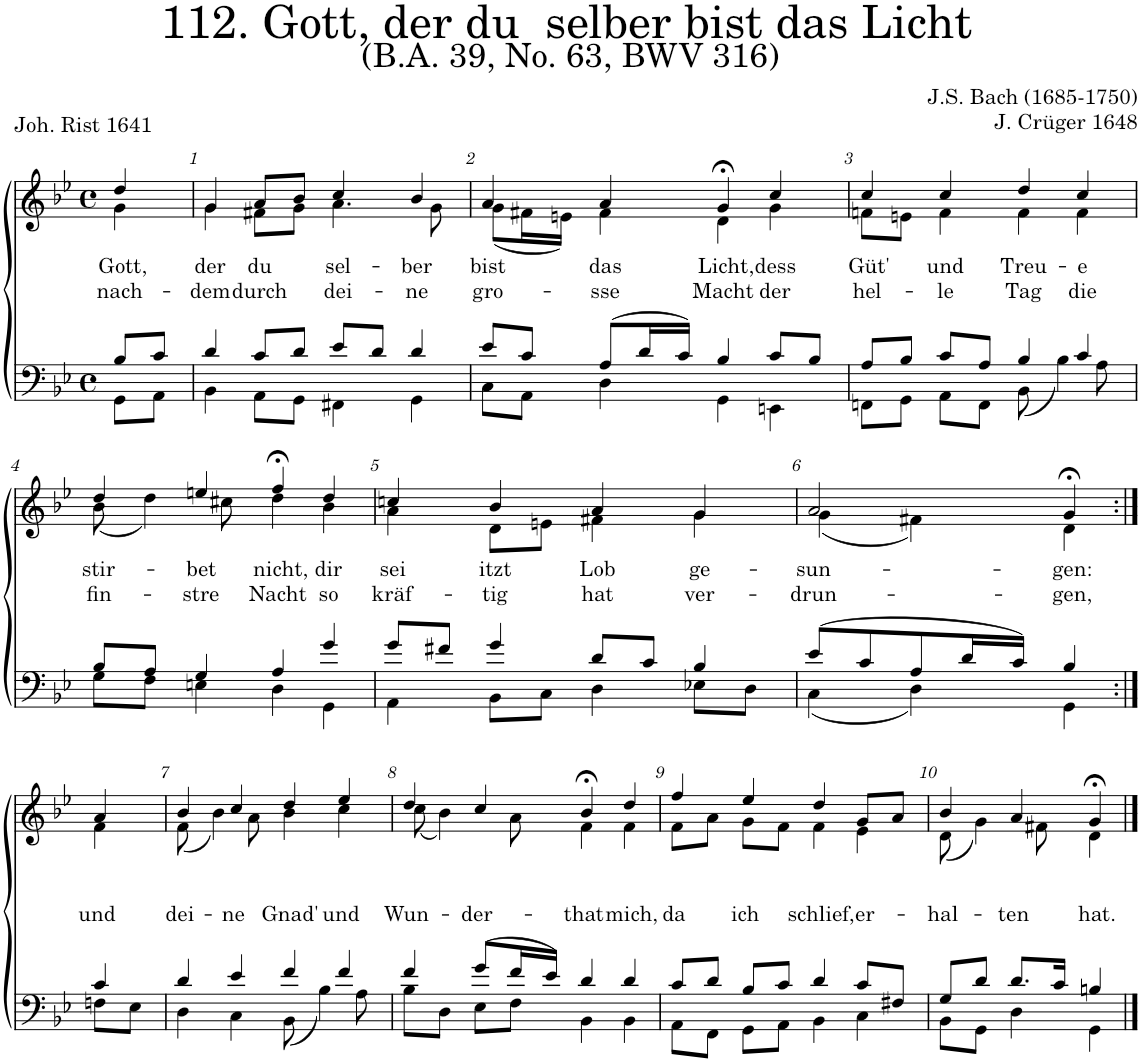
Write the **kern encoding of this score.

**kern	**kern	**text	**text
*part2	*part1	*part1	*part1
*staff2	*staff1	*staff1	*staff1
*I"Tenor/Bass	*I"Soprano/Alto	*	*
*clefF4	*clefG2	*	*
*k[b-e-]	*k[b-e-]	*	*
*M4/4	*M4/4	*	*
*met(c)	*met(c)	*	*
=	=	=	=
*^	*	*	*
!	!	!	!LO:LY:b	!LO:LY:b
*	*	*^	*	*
8B-;</L	8GG\L	4dd/	4g\	Gott,	nach-
8c/J	8AA\J	.	.	.	.
=1	=1	=1	=1	=1	=1
!	!	!	!	!LO:LY:b	!LO:LY:b
4d/	4BB-\	4g;</	4g\	der	-dem
!	!	!	!	!LO:LY:b	!LO:LY:b
8c/L	8AA\L	8a/L	8f#X\L	du	durch
8d/J	8GG\J	8b-/J	8g\J	.	.
!	!	!	!	!LO:LY:b	!LO:LY:b
8e-/L	4FF#X\	4cc;</	4.a\	sel-	dei-
8d/J	.	.	.	.	.
!	!	!	!	!LO:LY:b	!LO:LY:b
4d/	4GG\	4b-/	.	-ber	-ne
.	.	.	8g;\	.	.
=2	=2	=2	=2	=2	=2
!	!	!	!	!LO:LY:b	!LO:LY:b
8e-;</L	8C\L	4a/	(8g\L	bist	gro-
8c/J	8AA\J	.	16f#X\L	.	.
.	.	.	16en\JJ)	.	.
!	!	!	!	!LO:LY:b	!LO:LY:b
(8A/L	4D\	4a/	4f#\	das	-sse
16d/L	.	.	.	.	.
16c/JJ)	.	.	.	.	.
!	!	!	!	!LO:LY:b	!LO:LY:b
4B-/	4GG\	4g;<,/	4d\	Licht,	Macht
!	!	!	!	!LO:LY:b	!LO:LY:b
8c/L	4EEn\	4cc/	4g\	dess	der
8B-/J	.	.	.	.	.
=3	=3	=3	=3	=3	=3
!	!	!	!	!LO:LY:b	!LO:LY:b
8A;</L	8FFn\L	4cc/	8fn\L	Güt'	hel-
8B-/J	8GG\J	.	8en\J	.	.
!	!	!	!	!LO:LY:b	!LO:LY:b
8c/L	8AA\L	4cc/	4f\	und	-le
8A/J	8FF\J	.	.	.	.
!	!	!	!	!LO:LY:b	!LO:LY:b
4B-/	(8BB-\	4dd;</	4f\	Treu-	Tag
.	4B-\)	.	.	.	.
!	!	!	!	!LO:LY:b	!LO:LY:b
4c/	.	4cc/	4f\	-e	die
.	8A\	.	.	.	.
!!LO:LB:g=z	!!
=4	=4	=4	=4	=4	=4
!	!	!	!	!LO:LY:b	!LO:LY:b
8B-/L	8G\L	4dd/	(8b-\	stir-	fin-
8A/J	8F\J	.	4dd\)	.	.
!	!	!	!	!LO:LY:b	!LO:LY:b
4G/	4En\	4een;</	.	-bet	-stre
.	.	.	8cc#X\	.	.
!	!	!	!	!LO:LY:b	!LO:LY:b
4A/	4D\	4ff;<,/	4dd\	nicht,	Nacht
!	!	!	!	!LO:LY:b	!LO:LY:b
4g/	4GG\	4dd/	4b-\	dir	so
=5	=5	=5	=5	=5	=5
!	!	!	!	!LO:LY:b	!LO:LY:b
8g/L	4AA\	4ccn/	4a\	sei	kräf-
8f#X/J	.	.	.	.	.
!	!	!	!	!LO:LY:b	!LO:LY:b
4g/	8BB-\L	4b-/	8d\L	itzt	-tig
.	8C\J	.	8en\J	.	.
!	!	!	!	!LO:LY:b	!LO:LY:b
8d/L	4D\	4a/	4f#X\	Lob	hat
8c/J	.	.	.	.	.
!	!	!	!	!LO:LY:b	!LO:LY:b
4B-/	8E-X\L	4g/	4g\	ge-	ver-
.	8D\J	.	.	.	.
=6	=6	=6	=6	=6	=6
!	!	!	!	!LO:LY:b	!LO:LY:b
(8e-;</L	(4C\	2a/	(4g\	-sun-	-drun-
8c/	.	.	.	.	.
8A/	4D\)	.	4f#X\)	.	.
16d/L	.	.	.	.	.
16c/JJ)	.	.	.	.	.
!	!	!	!	!LO:LY:b	!LO:LY:b
4B-/	4GG\	4g;<,/	4d\	-gen:	-gen,
!!LO:LB:g=z	!!
=6X1:|!	=6X1:|!	=6X1:|!	=6X1:|!	=6X1:|!	=6X1:|!
!	!	!	!	!	!LO:LY:b
4c/	8Fn\L	4a/	4f\	.	und
.	8E-\J	.	.	.	.
=7	=7	=7	=7	=7	=7
!	!	!	!	!	!LO:LY:b
4d/	4D\	4b-/	(8f\	.	dei-
.	.	.	4b-\)	.	.
!	!	!	!	!	!LO:LY:b
4e-/	4C\	4cc/	.	.	-ne
.	.	.	8a\	.	.
!	!	!	!	!	!LO:LY:b
4f/	(8BB-\	4dd/	4b-\	.	Gnad'
.	4B-\)	.	.	.	.
!	!	!	!	!	!LO:LY:b
4f/	.	4ee-/	4cc\	.	und
.	8A\	.	.	.	.
=8	=8	=8	=8	=8	=8
!	!	!	!	!	!LO:LY:b
4f/	8B-\L	4dd/	(8cc\	.	Wun-
.	8D\J	.	4b-\)	.	.
!	!	!	!	!	!LO:LY:b
(8g/L	8E-\L	4cc/	.	.	-der-
16f/L	8F\J	.	8a\	.	.
16e-/JJ)	.	.	.	.	.
!	!	!	!	!	!LO:LY:b
4d/	4BB-\	4b-;<,/	4f\	.	-that
!	!	!	!	!	!LO:LY:b
4d/	4BB-\	4dd/	4f\	.	mich,
=9	=9	=9	=9	=9	=9
!	!	!	!	!	!LO:LY:b
8c/L	8AA\L	4ff/	8f\L	.	da
8d/J	8FF\J	.	8a\J	.	.
!	!	!	!	!	!LO:LY:b
8B-/L	8GG\L	4ee-/	8g\L	.	ich
8c/J	8AA\J	.	8f\J	.	.
!	!	!	!	!	!LO:LY:b
4d/	4BB-\	4dd;</	4f\	.	schlief,
!	!	!	!	!	!LO:LY:b
8c/L	4C\	8g/L	4e-\	.	er-
8F#X/J	.	8a/J	.	.	.
=10	=10	=10	=10	=10	=10
!	!	!	!	!	!LO:LY:b
8G/L	8BB-\L	4b-/	(8d\	.	-hal-
8d/J	8GG\J	.	4g\)	.	.
!	!	!	!	!	!LO:LY:b
8.d/L	4D\	4a/	.	.	-ten
.	.	.	8f#X\	.	.
16c/Jk	.	.	.	.	.
!	!	!	!	!	!LO:LY:b
4Bn/	4GG\	4g;</	4d\	.	hat.
*v	*v	*	*	*	*
*	*v	*v	*	*
==	==	==	==
*-	*-	*-	*-
